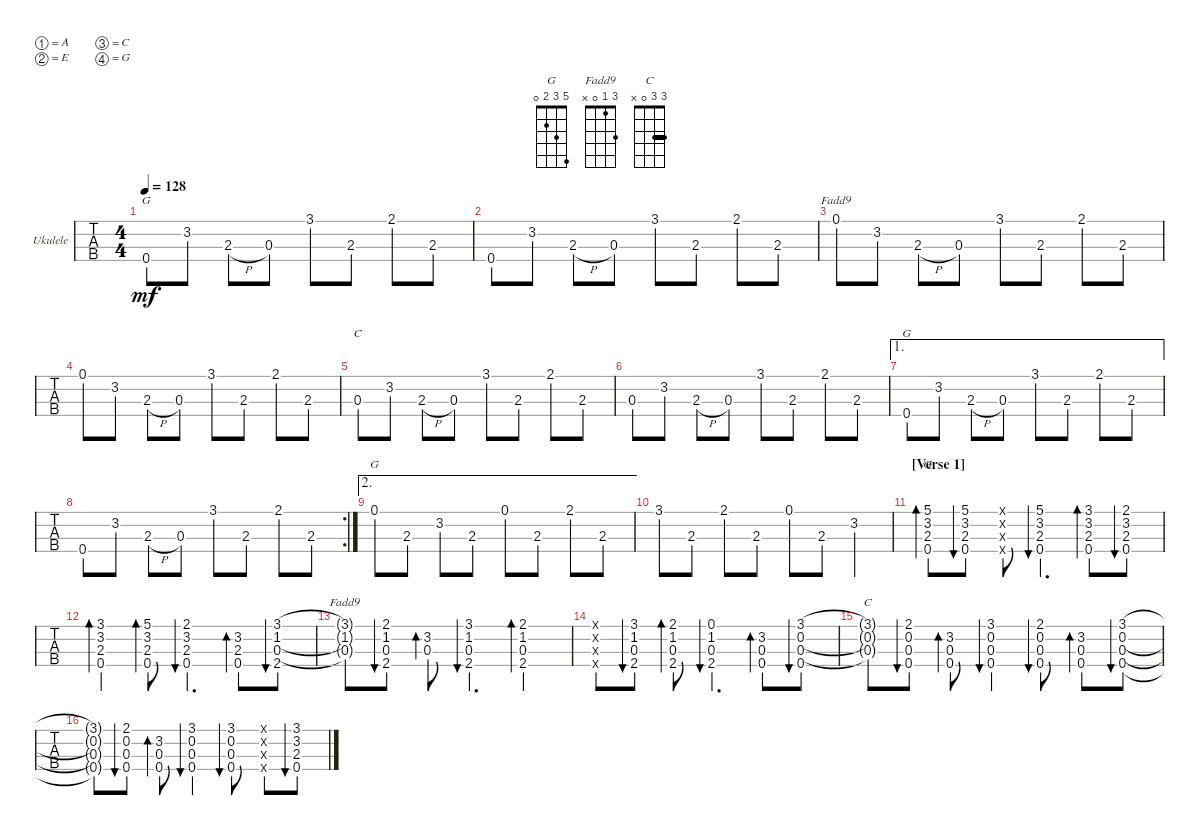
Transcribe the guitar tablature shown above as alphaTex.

\bracketExtendMode groupsimilarinstruments
\firstSystemTrackNameOrientation horizontal
\otherSystemsTrackNameOrientation horizontal
\track ("music.kaminari.info" "Ukulele") {instrument shamisen}
\staff {tabs}
\tuning (A4 E4 C4 G4)
\chord ("G" x x x 0)
\chord ("Fadd9" 0 x x x)
\chord ("C" x x 0 x)
\chord ("G" 0 x x x)
\chord ("G" 5 3 2 0)
\chord ("Fadd9" 3 1 0 x)
\chord ("C" 3 3 0 x) {barre 3}
\ts (4 4)
\beaming (8 2 2 2 2)
\tempo 128
\clef g2
\ks g
0.4.8{ch "G" dy mf instrument shamisen} 3.2.8 2.3{h}.8 0.3.8 3.1.8 2.3.8 2.1.8 2.3.8 |
0.4.8 3.2.8 2.3{h}.8 0.3.8 3.1.8 2.3.8 2.1.8 2.3.8 |
0.1.8{ch "Fadd9"} 3.2.8 2.3{h}.8 0.3.8 3.1.8 2.3.8 2.1.8 2.3.8 |
0.1.8 3.2.8 2.3{h}.8 0.3.8 3.1.8 2.3.8 2.1.8 2.3.8 |
0.3.8{ch "C"} 3.2.8 2.3{h}.8 0.3.8 3.1.8 2.3.8 2.1.8 2.3.8 |
0.3.8 3.2.8 2.3{h}.8 0.3.8 3.1.8 2.3.8 2.1.8 2.3.8 |
\ae 1
0.4.8{ch "G"} 3.2.8 2.3{h}.8 0.3.8 3.1.8 2.3.8 2.1.8 2.3.8 |
\rc 2
0.4.8 3.2.8 2.3{h}.8 0.3.8 3.1.8 2.3.8 2.1.8 2.3.8 |
\ae 2
0.1.8{ch "G"} 2.3.8 3.2.8 2.3.8 0.1.8 2.3.8 2.1.8 2.3.8 |
3.1.8 2.3.8 2.1.8 2.3.8 0.1.8 2.3.8 3.2.4 |
\section ("" "[Verse 1]")
(5.1 3.2 2.3 0.4).8{bd 30 ch "G"} (5.1 3.2 2.3 0.4).8{bu 30} (0.4{x} 0.3{x} 0.2{x} 0.1{x}).8 (5.1 3.2 2.3 0.4).4{d bu 30} (3.1 3.2 2.3 0.4).8{bd 30} (2.1 3.2 2.3 0.4).8{bu 30} |
(3.1 3.2 2.3 0.4).4{bd 30} (5.1 2.3 3.2 0.4).8{bd 30} (2.1 3.2 2.3 0.4).4{d bu 30} (3.2 2.3 0.4).8{bd 30} (3.1 1.2 0.3 2.4).8{bu 30} |
(0.3{t} 1.2{t} 3.1{t}).8{ch "Fadd9"} (2.1 1.2 0.3 2.4).8{bu 30} (3.2 0.3).8{bd 30} (3.1 0.3 1.2 2.4).4{d bu 30} (2.1 1.2 0.3 2.4).4{bd 30} |
(0.1{x} 0.2{x} 0.3{x} 0.4{x}).8 (3.1 1.2 0.3 2.4).8{bu 30} (2.1 1.2 0.3 2.4).8{bd 30} (0.1 1.2 0.3 2.4).4{d bu 30} (3.2 0.3 0.4).8{bd 30} (3.1 0.2 0.3 0.4).8{bu 30} |
(0.3{t} 0.2{t} 3.1{t}).8{ch "C"} (2.1 0.4 0.3 0.2).8{bu 30} (3.2 0.3 0.4).8{bd 30} (3.1 0.2 0.3 0.4).4{bu 30} (2.1 0.4 0.3 0.2).8{bu 30} (3.2 0.3 0.4).8{bd 30} (3.1 0.2 0.3 0.4).8{bu 30} |
(0.3{t} 0.2{t} 3.1{t} 0.4{t}).8 (2.1 0.2 0.3 0.4).8{bu 30} (3.2 0.4 0.3).8{bd 30} (3.1 0.2 0.3 0.4).4{bu 30} (3.1 0.2 0.3 0.4).8{bu 30} (0.1{x} 0.2{x} 0.3{x} 0.4{x}).8 (3.1 3.2 2.3 0.4).8{bu 30}
